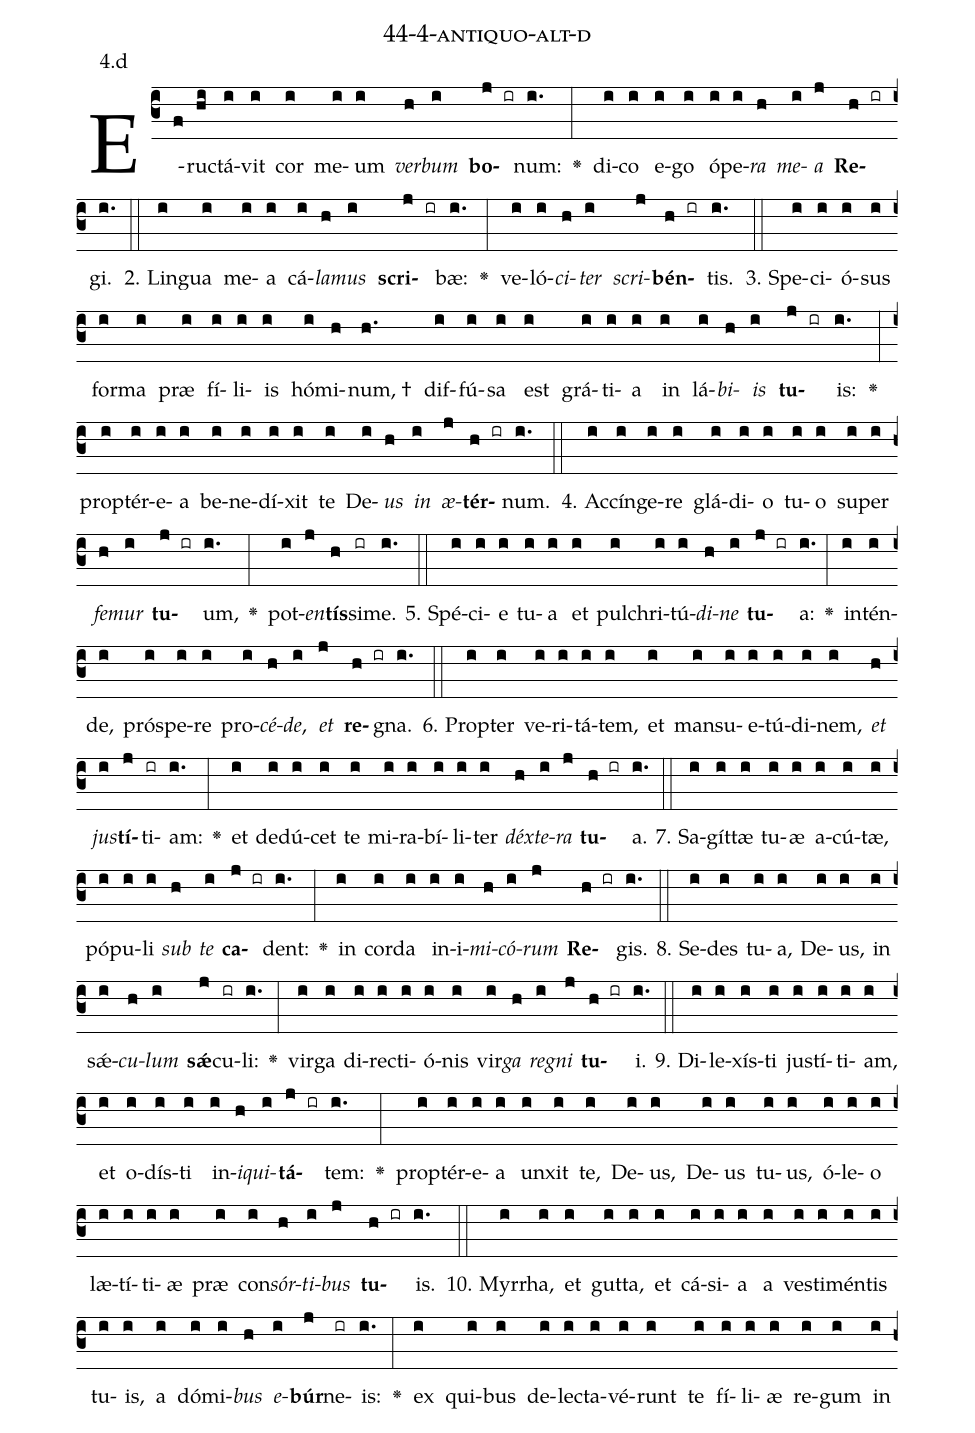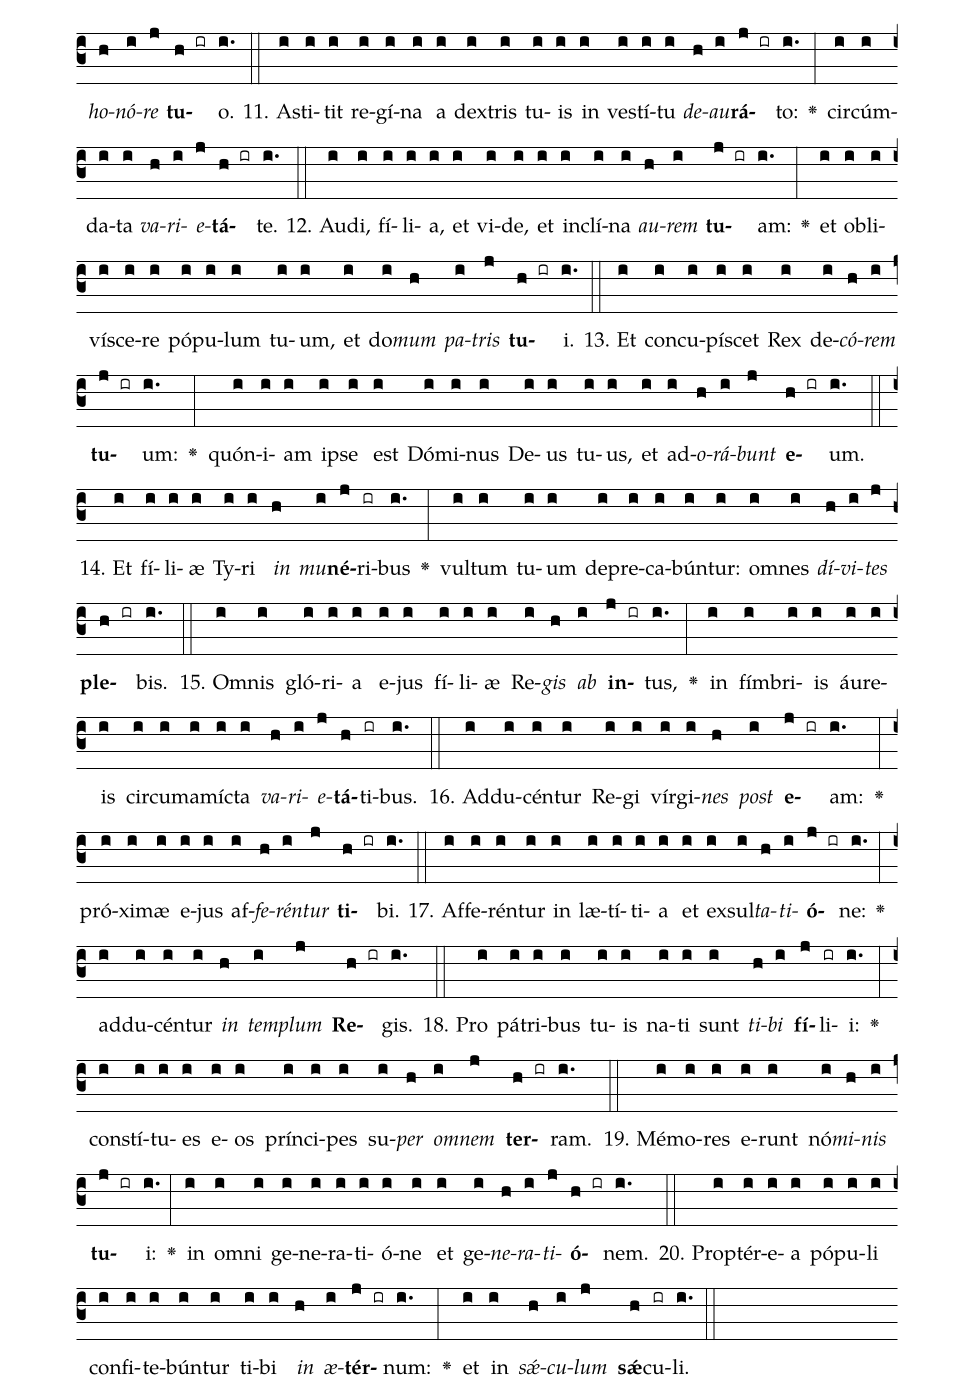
name: 44-4-antiquo-alt-d;
annotation: 4.d;
%%
(c3)E(f)ruc(hi)tá(i)vit(i) cor(i) me(i)um(i) <i>ver</i>(h)<i>bum</i>(i) <b>bo</b>(j ir)num:(i.) <v>\greheightstar</v>(:) di(i)co(i) e(i)go(i) ó(i)pe(i)<i>ra</i>(h) <i>me</i>(i)<i>a</i>(j) <b>Re</b>(h ir)gi.(i.) (::)
2. Lin(i)gua(i) me(i)a(i) cá(i)<i>la</i>(h)<i>mus</i>(i) <b>scri</b>(j ir)bæ:(i.) <v>\greheightstar</v>(:) ve(i)ló(i)<i>ci</i>(h)<i>ter</i>(i) <i>scri</i>(j)<b>bén</b>(h ir)tis.(i.) (::)
3. Spe(i)ci(i)ó(i)sus(i) for(i)ma(i) præ(i) fí(i)li(i)is(i) hó(i)mi(h)num, †(h.) dif(i)fú(i)sa(i) est(i) grá(i)ti(i)a(i) in(i) lá(i)<i>bi</i>(h)<i>is</i>(i) <b>tu</b>(j ir)is:(i.) <v>\greheightstar</v>(:) prop(i)tér(i)e(i)a(i) be(i)ne(i)dí(i)xit(i) te(i) De(i)<i>us</i>(h) <i>in</i>(i) <i>æ</i>(j)<b>tér</b>(h ir)num.(i.) (::)
4. Ac(i)cín(i)ge(i)re(i) glá(i)di(i)o(i) tu(i)o(i) su(i)per(i) <i>fe</i>(h)<i>mur</i>(i) <b>tu</b>(j ir)um,(i.) <v>\greheightstar</v>(:) pot(i)<i>en</i>(j)<b>tís</b>(h)si(ir)me.(i.) (::)
5. Spé(i)ci(i)e(i) tu(i)a(i) et(i) pul(i)chri(i)tú(i)<i>di</i>(h)<i>ne</i>(i) <b>tu</b>(j ir)a:(i.) <v>\greheightstar</v>(:) in(i)tén(i)de,(i) pró(i)spe(i)re(i) pro(i)<i>cé</i>(h)<i>de</i>,(i) <i>et</i>(j) <b>re</b>(h ir)gna.(i.) (::)
6. Prop(i)ter(i) ve(i)ri(i)tá(i)tem,(i) et(i) man(i)su(i)e(i)tú(i)di(i)nem,(i) <i>et</i>(h) <i>jus</i>(i)<b>tí</b>(j)ti(ir)am:(i.) <v>\greheightstar</v>(:) et(i) de(i)dú(i)cet(i) te(i) mi(i)ra(i)bí(i)li(i)ter(i) <i>déx</i>(h)<i>te</i>(i)<i>ra</i>(j) <b>tu</b>(h ir)a.(i.) (::)
7. Sa(i)gít(i)tæ(i) tu(i)æ(i) a(i)cú(i)tæ,(i) pó(i)pu(i)li(i) <i>sub</i>(h) <i>te</i>(i) <b>ca</b>(j ir)dent:(i.) <v>\greheightstar</v>(:) in(i) cor(i)da(i) in(i)i(i)<i>mi</i>(h)<i>có</i>(i)<i>rum</i>(j) <b>Re</b>(h ir)gis.(i.) (::)
8. Se(i)des(i) tu(i)a,(i) De(i)us,(i) in(i) sǽ(i)<i>cu</i>(h)<i>lum</i>(i) <b>sǽ</b>(j)cu(ir)li:(i.) <v>\greheightstar</v>(:) vir(i)ga(i) di(i)rec(i)ti(i)ó(i)nis(i) vir(i)<i>ga</i>(h) <i>re</i>(i)<i>gni</i>(j) <b>tu</b>(h ir)i.(i.) (::)
9. Di(i)le(i)xís(i)ti(i) jus(i)tí(i)ti(i)am,(i) et(i) o(i)dís(i)ti(i) in(i)<i>i</i>(h)<i>qui</i>(i)<b>tá</b>(j ir)tem:(i.) <v>\greheightstar</v>(:) prop(i)tér(i)e(i)a(i) un(i)xit(i) te,(i) De(i)us,(i) De(i)us(i) tu(i)us,(i) ó(i)le(i)o(i) læ(i)tí(i)ti(i)æ(i) præ(i) con(i)<i>sór</i>(h)<i>ti</i>(i)<i>bus</i>(j) <b>tu</b>(h ir)is.(i.) (::)
10. Myr(i)rha,(i) et(i) gut(i)ta,(i) et(i) cá(i)si(i)a(i) a(i) ves(i)ti(i)mén(i)tis(i) tu(i)is,(i) a(i) dó(i)mi(i)<i>bus</i>(h) <i>e</i>(i)<b>búr</b>(j)ne(ir)is:(i.) <v>\greheightstar</v>(:) ex(i) qui(i)bus(i) de(i)lec(i)ta(i)vé(i)runt(i) te(i) fí(i)li(i)æ(i) re(i)gum(i) in(i) <i>ho</i>(h)<i>nó</i>(i)<i>re</i>(j) <b>tu</b>(h ir)o.(i.) (::)
11. A(i)sti(i)tit(i) re(i)gí(i)na(i) a(i) dex(i)tris(i) tu(i)is(i) in(i) ves(i)tí(i)tu(i) <i>de</i>(h)<i>au</i>(i)<b>rá</b>(j ir)to:(i.) <v>\greheightstar</v>(:) cir(i)cúm(i)da(i)ta(i) <i>va</i>(h)<i>ri</i>(i)<i>e</i>(j)<b>tá</b>(h ir)te.(i.) (::)
12. Au(i)di,(i) fí(i)li(i)a,(i) et(i) vi(i)de,(i) et(i) in(i)clí(i)na(i) <i>au</i>(h)<i>rem</i>(i) <b>tu</b>(j ir)am:(i.) <v>\greheightstar</v>(:) et(i) ob(i)li(i)ví(i)sce(i)re(i) pó(i)pu(i)lum(i) tu(i)um,(i) et(i) do(i)<i>mum</i>(h) <i>pa</i>(i)<i>tris</i>(j) <b>tu</b>(h ir)i.(i.) (::)
13. Et(i) con(i)cu(i)pí(i)scet(i) Rex(i) de(i)<i>có</i>(h)<i>rem</i>(i) <b>tu</b>(j ir)um:(i.) <v>\greheightstar</v>(:) quón(i)i(i)am(i) ip(i)se(i) est(i) Dó(i)mi(i)nus(i) De(i)us(i) tu(i)us,(i) et(i) ad(i)<i>o</i>(h)<i>rá</i>(i)<i>bunt</i>(j) <b>e</b>(h ir)um.(i.) (::)
14. Et(i) fí(i)li(i)æ(i) Ty(i)ri(i) <i>in</i>(h) <i>mu</i>(i)<b>né</b>(j)ri(ir)bus(i.) <v>\greheightstar</v>(:) vul(i)tum(i) tu(i)um(i) de(i)pre(i)ca(i)bún(i)tur:(i) om(i)nes(i) <i>dí</i>(h)<i>vi</i>(i)<i>tes</i>(j) <b>ple</b>(h ir)bis.(i.) (::)
15. Om(i)nis(i) gló(i)ri(i)a(i) e(i)jus(i) fí(i)li(i)æ(i) Re(i)<i>gis</i>(h) <i>ab</i>(i) <b>in</b>(j ir)tus,(i.) <v>\greheightstar</v>(:) in(i) fím(i)bri(i)is(i) áu(i)re(i)is(i) cir(i)cum(i)a(i)míc(i)ta(i) <i>va</i>(h)<i>ri</i>(i)<i>e</i>(j)<b>tá</b>(h)ti(ir)bus.(i.) (::)
16. Ad(i)du(i)cén(i)tur(i) Re(i)gi(i) vír(i)gi(i)<i>nes</i>(h) <i>post</i>(i) <b>e</b>(j ir)am:(i.) <v>\greheightstar</v>(:) pró(i)xi(i)mæ(i) e(i)jus(i) af(i)<i>fe</i>(h)<i>rén</i>(i)<i>tur</i>(j) <b>ti</b>(h ir)bi.(i.) (::)
17. Af(i)fe(i)rén(i)tur(i) in(i) læ(i)tí(i)ti(i)a(i) et(i) ex(i)sul(i)<i>ta</i>(h)<i>ti</i>(i)<b>ó</b>(j ir)ne:(i.) <v>\greheightstar</v>(:) ad(i)du(i)cén(i)tur(i) <i>in</i>(h) <i>tem</i>(i)<i>plum</i>(j) <b>Re</b>(h ir)gis.(i.) (::)
18. Pro(i) pá(i)tri(i)bus(i) tu(i)is(i) na(i)ti(i) sunt(i) <i>ti</i>(h)<i>bi</i>(i) <b>fí</b>(j)li(ir)i:(i.) <v>\greheightstar</v>(:) con(i)stí(i)tu(i)es(i) e(i)os(i) prín(i)ci(i)pes(i) su(i)<i>per</i>(h) <i>om</i>(i)<i>nem</i>(j) <b>ter</b>(h ir)ram.(i.) (::)
19. Mé(i)mo(i)res(i) e(i)runt(i) nó(i)<i>mi</i>(h)<i>nis</i>(i) <b>tu</b>(j ir)i:(i.) <v>\greheightstar</v>(:) in(i) om(i)ni(i) ge(i)ne(i)ra(i)ti(i)ó(i)ne(i) et(i) ge(i)<i>ne</i>(h)<i>ra</i>(i)<i>ti</i>(j)<b>ó</b>(h ir)nem.(i.) (::)
20. Prop(i)tér(i)e(i)a(i) pó(i)pu(i)li(i) con(i)fi(i)te(i)bún(i)tur(i) ti(i)bi(i) <i>in</i>(h) <i>æ</i>(i)<b>tér</b>(j ir)num:(i.) <v>\greheightstar</v>(:) et(i) in(i) <i>sǽ</i>(h)<i>cu</i>(i)<i>lum</i>(j) <b>sǽ</b>(h)cu(ir)li.(i.) (::)
